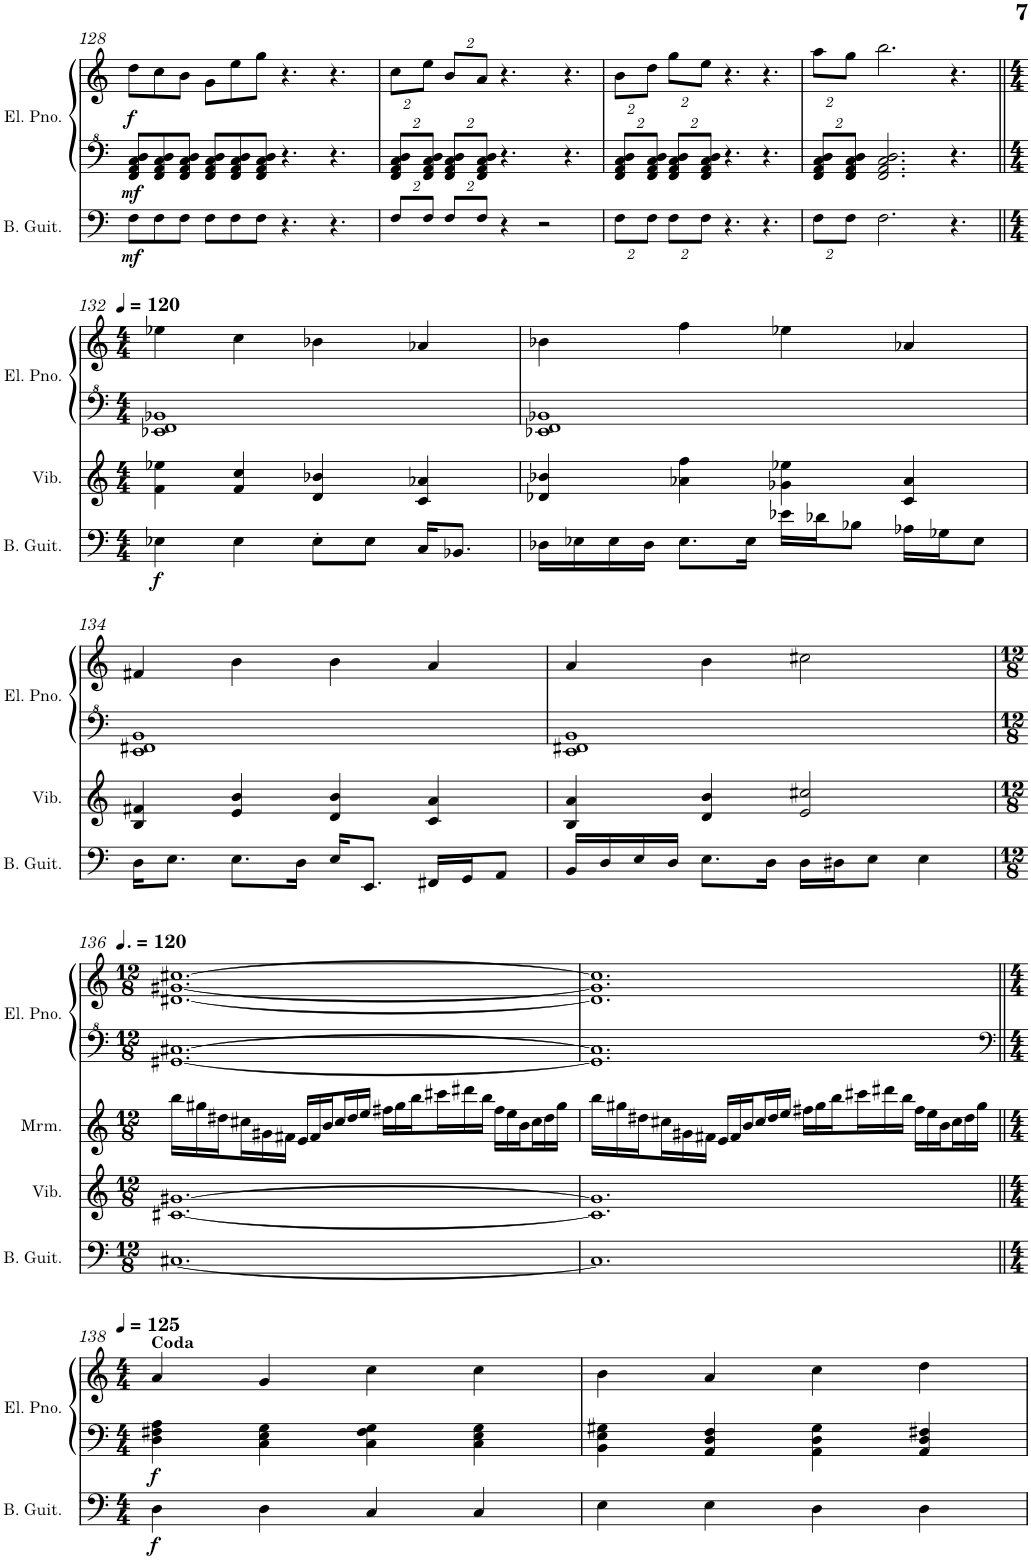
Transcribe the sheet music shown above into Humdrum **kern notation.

**kern	**dynam	**kern	**kern	**kern	**kern	**dynam
*part4	*part4	*part3	*part2	*part1	*part1	*part1
*staff5	*staff5	*staff4	*staff3	*staff2	*staff1	*staff1/2
*I"Bass Guitar	*	*I"Vibraphone	*I"Marimba	*I"Electric Piano	*	*
*I'B. Guit.	*	*I'Vib.	*I'Mrm.	*I'El. Pno.	*	*
!!LO:PB:g=z
*clefF4	*	*clefG2	*clefG2	*clefF^4	*clefG2	*
*Trd7c12	*	*	*	*	*	*
*k[]	*	*k[]	*k[]	*k[]	*k[]	*
*M12/8	*	*M12/8	*M12/8	*M12/8	*M12/8	*
=128	=128	=128	=128	=128	=128	=128
!	!LO:DY:b	!	!	!	!	!LO:DY:b=2
!	!	!	!	!	!	!LO:DY:n=1:b
8F\L	mf	1.r	1.r	8F/ 8A/ 8c/ 8d/L	8dd\L	mf f
8F\	.	.	.	8F/ 8A/ 8c/ 8d/	8cc\	.
8F\J	.	.	.	8F/ 8A/ 8c/ 8d/J	8b\J	.
8F\L	.	.	.	8F/ 8A/ 8c/ 8d/L	8g\L	.
8F\	.	.	.	8F/ 8A/ 8c/ 8d/	8ee\	.
8F\J	.	.	.	8F/ 8A/ 8c/ 8d/J	8gg\J	.
4.r	.	.	.	4.r	4.r	.
4.r	.	.	.	4.r	4.r	.
=129	=129	=129	=129	=129	=129	=129
*Xbrackettup	*	*	*	*Xbrackettup	*Xbrackettup	*
16%3F/L	.	4r	4r	16%3F/ 16%3A/ 16%3c/ 16%3d/L	16%3cc\L	.
16%3F/J	.	.	.	16%3F/ 16%3A/ 16%3c/ 16%3d/J	16%3ee\J	.
.	.	8r	8r	.	.	.
16%3F/L	.	4r	4r	16%3F/ 16%3A/ 16%3c/ 16%3d/L	16%3b/L	.
16%3F/J	.	.	.	16%3F/ 16%3A/ 16%3c/ 16%3d/J	16%3a/J	.
.	.	8r	8r	.	.	.
4r	.	4r	4r	4.r	4.r	.
2r	.	8r	8r	.	.	.
.	.	4r	4r	4.r	4.r	.
.	.	8r	8r	.	.	.
=130	=130	=130	=130	=130	=130	=130
16%3F\L	.	4r	4r	16%3F/ 16%3A/ 16%3c/ 16%3d/L	16%3b\L	.
16%3F\J	.	.	.	16%3F/ 16%3A/ 16%3c/ 16%3d/J	16%3dd\J	.
.	.	8r	8r	.	.	.
16%3F\L	.	4r	4r	16%3F/ 16%3A/ 16%3c/ 16%3d/L	16%3gg\L	.
16%3F\J	.	.	.	16%3F/ 16%3A/ 16%3c/ 16%3d/J	16%3ee\J	.
.	.	8r	8r	.	.	.
4.r	.	4r	4r	4.r	4.r	.
.	.	8r	8r	.	.	.
4.r	.	4r	4r	4.r	4.r	.
.	.	8r	8r	.	.	.
=131	=131	=131	=131	=131	=131	=131
16%3F\L	.	1.r	1.r	16%3F/ 16%3A/ 16%3c/ 16%3d/L	16%3aa\L	.
16%3F\J	.	.	.	16%3F/ 16%3A/ 16%3c/ 16%3d/J	16%3gg\J	.
2.F\	.	.	.	2.F/ 2.A/ 2.c/ 2.d/	2.bb\	.
4.r	.	.	.	4.r	4.r	.
!!LO:LB:g=z
=132||	=132||	=132||	=132||	=132||	=132||	=132||
*M4/4	*	*M4/4	*M4/4	*M4/4	*M4/4	*
*	*	*	*	*	*MM120	*
!	!LO:DY:b	!	!	!	!	!
4E-X\	f	4f\ 4ee-X\	1r	1E-X 1F 1B-X	4ee-X\	.
4E-\	.	4f/ 4cc/	.	.	4cc\	.
8E-'\L	.	4d/ 4b-X/	.	.	4b-X\	.
8E-\J	.	.	.	.	.	.
16C/KL	.	4c/ 4a-X/	.	.	4a-X/	.
8.BB-X/J	.	.	.	.	.	.
=133	=133	=133	=133	=133	=133	=133
16D-X\LL	.	4d-X/ 4b-X/	1r	1E-X 1F 1B-X	4b-X\	.
16E-X\	.	.	.	.	.	.
16E-\	.	.	.	.	.	.
16D-\JJ	.	.	.	.	.	.
8.E-\L	.	4a-X\ 4ff\	.	.	4ff\	.
16E-\Jk	.	.	.	.	.	.
16e-X\LL	.	4g-X\ 4ee-X\	.	.	4ee-X\	.
16d-X\J	.	.	.	.	.	.
8B-X\J	.	.	.	.	.	.
16A-X\LL	.	4c/ 4a-/	.	.	4a-X/	.
16G-X\J	.	.	.	.	.	.
8E-\J	.	.	.	.	.	.
!!LO:LB:g=z
=134	=134	=134	=134	=134	=134	=134
16D\KL	.	4B/ 4f#X/	1r	1E 1F#X 1B	4f#X/	.
8.E\J	.	.	.	.	.	.
8.E\L	.	4e/ 4b/	.	.	4b\	.
16D\Jk	.	.	.	.	.	.
16E/KL	.	4d/ 4b/	.	.	4b\	.
8.EE/J	.	.	.	.	.	.
16FF#X/LL	.	4c/ 4a/	.	.	4a/	.
16GG/J	.	.	.	.	.	.
8AA/J	.	.	.	.	.	.
=135	=135	=135	=135	=135	=135	=135
16BB/LL	.	4B/ 4a/	1r	1E 1F#X 1B	4a/	.
16D/	.	.	.	.	.	.
16E/	.	.	.	.	.	.
16D/JJ	.	.	.	.	.	.
8.E\L	.	4d/ 4b/	.	.	4b\	.
16D\Jk	.	.	.	.	.	.
16D\LL	.	2e/ 2cc#X/	.	.	2cc#X\	.
16D#X\J	.	.	.	.	.	.
8E\J	.	.	.	.	.	.
4E\	.	.	.	.	.	.
!!LO:LB:g=z
=136	=136	=136	=136	=136	=136	=136
*M12/8	*	*M12/8	*M12/8	*M12/8	*M12/8	*
*	*	*	*	*	*MM180	*
[1.C#X	.	[1.c#X [1.g#X	16bb\LL	[1.G#X [1.c#X	[1.d#X [1.g#X [1.cc#X	.
.	.	.	16gg#X\	.	.	.
.	.	.	16dd#X\J	.	.	.
.	.	.	16cc#X\L	.	.	.
.	.	.	16g#X\	.	.	.
.	.	.	16f#X\JJ	.	.	.
.	.	.	16e/LL	.	.	.
.	.	.	16f#/	.	.	.
.	.	.	16b/J	.	.	.
.	.	.	16cc#/L	.	.	.
.	.	.	16dd#/	.	.	.
.	.	.	16ee/JJ	.	.	.
.	.	.	16ff#X\LL	.	.	.
.	.	.	16gg#\	.	.	.
.	.	.	16bb\J	.	.	.
.	.	.	16ccc#X\L	.	.	.
.	.	.	16ddd#X\	.	.	.
.	.	.	16bb\JJ	.	.	.
.	.	.	16ff#\LL	.	.	.
.	.	.	16ee\	.	.	.
.	.	.	16b\J	.	.	.
.	.	.	16cc#\L	.	.	.
.	.	.	16dd#\	.	.	.
.	.	.	16gg#\JJ	.	.	.
=137	=137	=137	=137	=137	=137	=137
1.C#]	.	1.c#] 1.g#]	16bb\LL	1.G#] 1.c#]	1.d#] 1.g#] 1.cc#]	.
.	.	.	16gg#X\	.	.	.
.	.	.	16dd#X\J	.	.	.
.	.	.	16cc#X\L	.	.	.
.	.	.	16g#X\	.	.	.
.	.	.	16f#X\JJ	.	.	.
.	.	.	16e/LL	.	.	.
.	.	.	16f#/	.	.	.
.	.	.	16b/J	.	.	.
.	.	.	16cc#/L	.	.	.
.	.	.	16dd#/	.	.	.
.	.	.	16ee/JJ	.	.	.
.	.	.	16ff#X\LL	.	.	.
.	.	.	16gg#\	.	.	.
.	.	.	16bb\J	.	.	.
.	.	.	16ccc#X\L	.	.	.
.	.	.	16ddd#X\	.	.	.
.	.	.	16bb\JJ	.	.	.
.	.	.	16ff#\LL	.	.	.
.	.	.	16ee\	.	.	.
.	.	.	16b\J	.	.	.
.	.	.	16cc#\L	.	.	.
.	.	.	16dd#\	.	.	.
.	.	.	16gg#\JJ	.	.	.
!!LO:LB:g=z
=138||	=138||	=138||	=138||	=138||	=138||	=138||
*	*	*	*	*clefF4	*	*
*M4/4	*	*M4/4	*M4/4	*M4/4	*M4/4	*
*	*	*	*	*	*MM125	*
!	!LO:DY:b	!	!	!	!	!LO:DY:b=2
4D\	f	1r	1r	4D\ 4F#X\ 4A\	4a/	f
4D\	.	.	.	4C\ 4E\ 4G\	4g/	.
4C/	.	.	.	4C\ 4F#\ 4G\	4cc\	.
4C/	.	.	.	4C\ 4E\ 4G\	4cc\	.
=139	=139	=139	=139	=139	=139	=139
4E\	.	1r	1r	4BB\ 4E\ 4G#X\	4b\	.
4E\	.	.	.	4AA/ 4D/ 4F/	4a/	.
4D\	.	.	.	4AA\ 4D\ 4G#\	4cc\	.
4D\	.	.	.	4AA/ 4D/ 4F#X/	4dd\	.
=	=	=	=	=	=	=
*-	*-	*-	*-	*-	*-	*-
